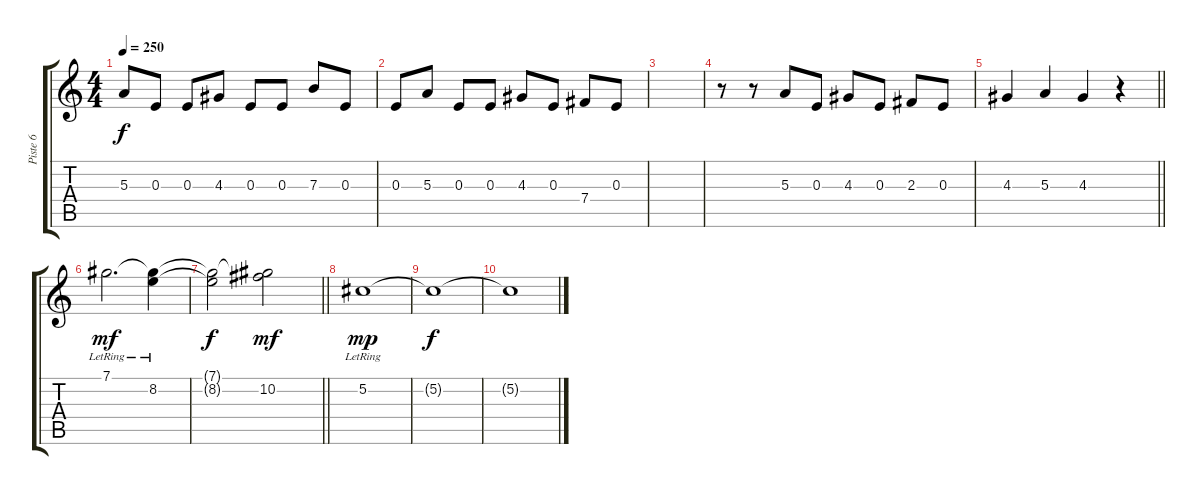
\track ("Piste 6" "Piste 6") {instrument distortionguitar}
\staff {score tabs}
\tuning (Db4 Ab3 E3 B2 Gb2 Db2) {hide}
\ts (4 4)
\tempo 250
\clef g2
\ks c
5.3.8{dy f} 0.3.8 0.3.8 4.3.8 0.3.8 0.3.8 7.3.8 0.3.8 |
0.3.8 5.3.8 0.3.8 0.3.8 4.3.8 0.3.8 7.4.8 0.3.8 |
|
r.8 r.8 5.3.8 0.3.8 4.3.8 0.3.8 2.3.8 0.3.8 |
\barLineRight lightlight
4.3.4 5.3.4 4.3.4 r.4 |
7.1{lr}.2{d dy mf} (7.1{t} 8.2{lr}).4 |
\barLineRight lightlight
(7.1{t} 8.2{t}).2{dy f} (7.1{t} 10.2).2{dy mf} |
5.2{lr}.1{dy mp} |
5.2{t}.1{dy f} |
5.2{t}.1
